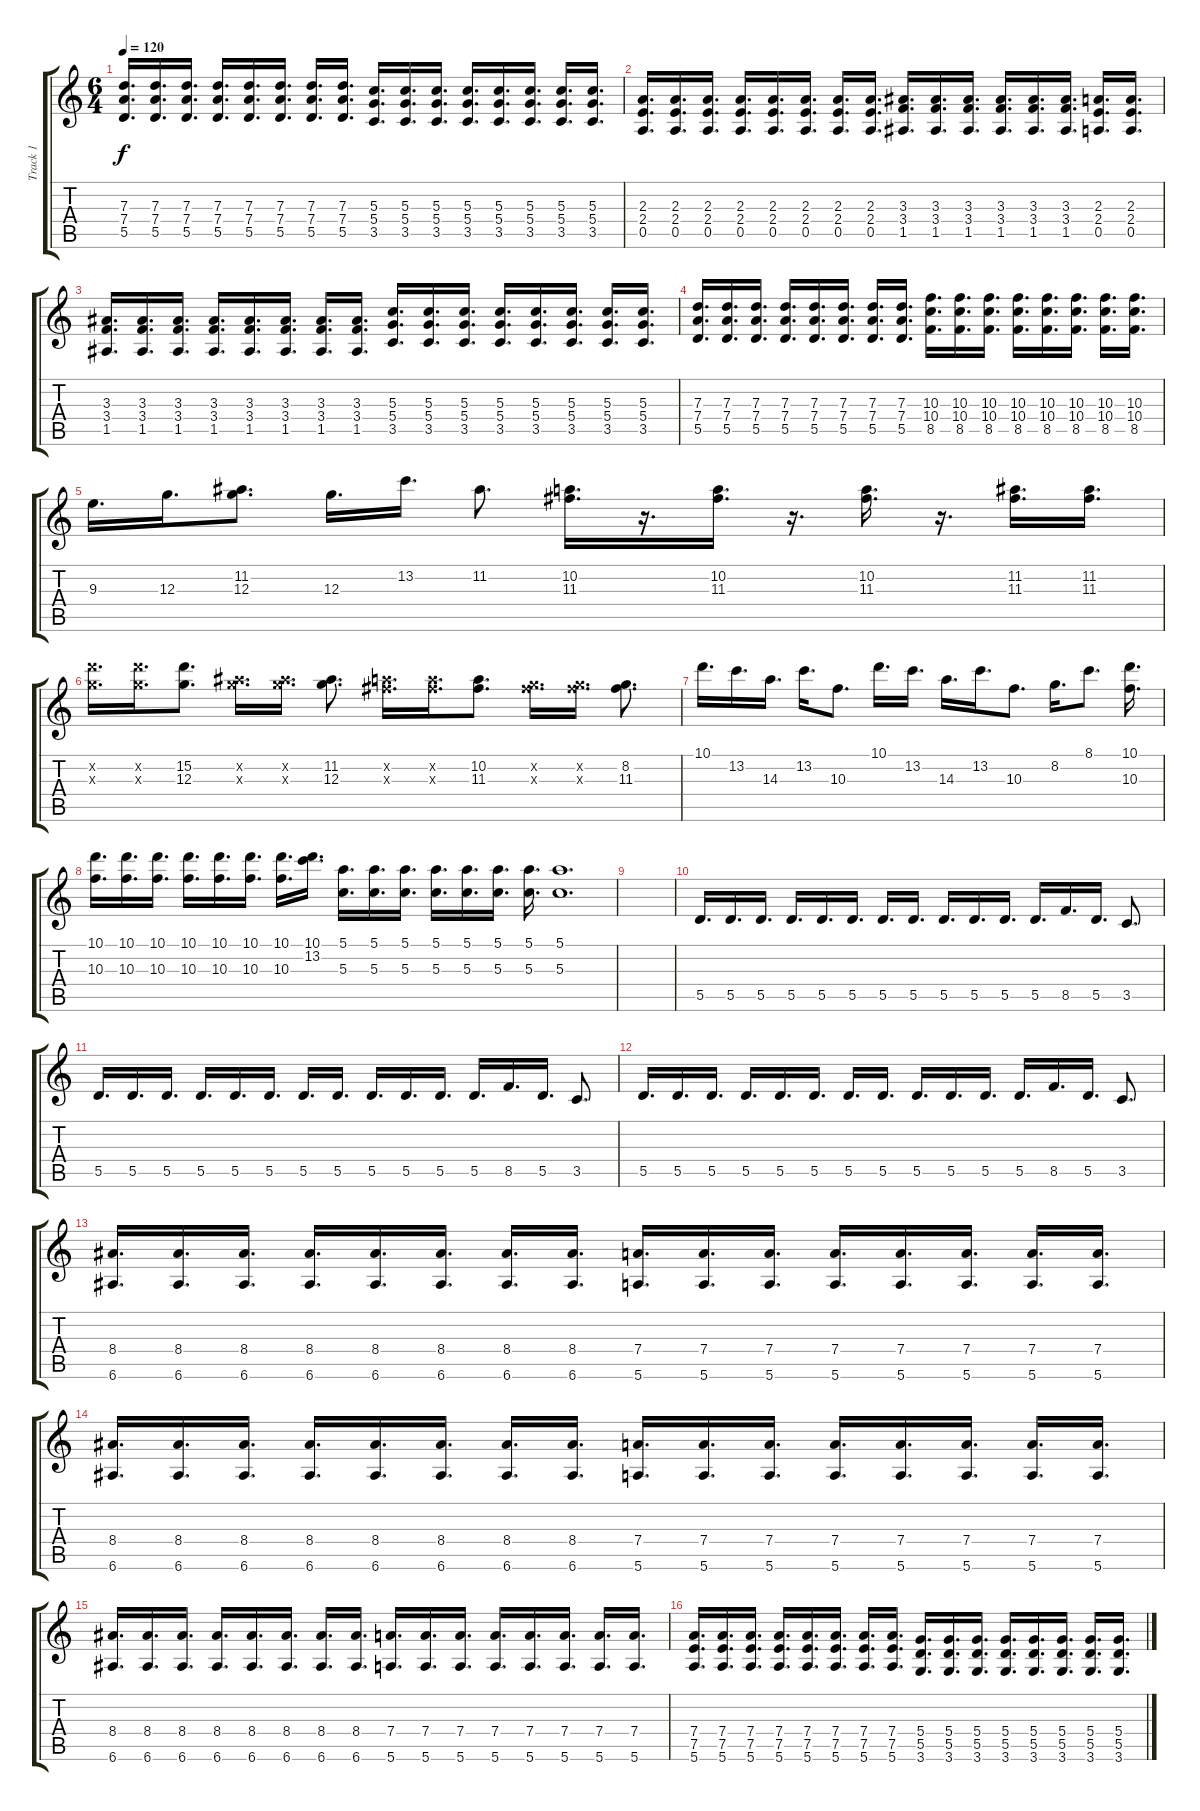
\track ("Track 1" "Track 1") {instrument overdrivenguitar}
\staff {score tabs}
\tuning (E4 B3 G3 D3 A2 E2) {hide}
\ts (6 4)
\tempo 120
\clef g2
\ks c
(7.3 7.4 5.5).16{d dy f} (7.3 7.4 5.5).16{d} (7.3 7.4 5.5).16{d} (7.3 7.4 5.5).16{d} (7.3 7.4 5.5).16{d} (7.3 7.4 5.5).16{d} (7.3 7.4 5.5).16{d} (7.3 7.4 5.5).16{d} (5.3 5.4 3.5).16{d} (5.3 5.4 3.5).16{d} (5.3 5.4 3.5).16{d} (5.3 5.4 3.5).16{d} (5.3 5.4 3.5).16{d} (5.3 5.4 3.5).16{d} (5.3 5.4 3.5).16{d} (5.3 5.4 3.5).16{d} |
(2.3 2.4 0.5).16{d} (2.3 2.4 0.5).16{d} (2.3 2.4 0.5).16{d} (2.3 2.4 0.5).16{d} (2.3 2.4 0.5).16{d} (2.3 2.4 0.5).16{d} (2.3 2.4 0.5).16{d} (2.3 2.4 0.5).16{d} (3.3 3.4 1.5).16{d} (3.3 3.4 1.5).16{d} (3.3 3.4 1.5).16{d} (3.3 3.4 1.5).16{d} (3.3 3.4 1.5).16{d} (3.3 3.4 1.5).16{d} (2.3 2.4 0.5).16{d} (2.3 2.4 0.5).16{d} |
(3.3 3.4 1.5).16{d} (3.3 3.4 1.5).16{d} (3.3 3.4 1.5).16{d} (3.3 3.4 1.5).16{d} (3.3 3.4 1.5).16{d} (3.3 3.4 1.5).16{d} (3.3 3.4 1.5).16{d} (3.3 3.4 1.5).16{d} (5.3 5.4 3.5).16{d} (5.3 5.4 3.5).16{d} (5.3 5.4 3.5).16{d} (5.3 5.4 3.5).16{d} (5.3 5.4 3.5).16{d} (5.3 5.4 3.5).16{d} (5.3 5.4 3.5).16{d} (5.3 5.4 3.5).16{d} |
(7.3 7.4 5.5).16{d} (7.3 7.4 5.5).16{d} (7.3 7.4 5.5).16{d} (7.3 7.4 5.5).16{d} (7.3 7.4 5.5).16{d} (7.3 7.4 5.5).16{d} (7.3 7.4 5.5).16{d} (7.3 7.4 5.5).16{d} (10.3 10.4 8.5).16{d} (10.3 10.4 8.5).16{d} (10.3 10.4 8.5).16{d} (10.3 10.4 8.5).16{d} (10.3 10.4 8.5).16{d} (10.3 10.4 8.5).16{d} (10.3 10.4 8.5).16{d} (10.3 10.4 8.5).16{d} |
9.3.16{d} 12.3.16{d} (11.2 12.3).8{d} 12.3.16{d} 13.2.16{d} 11.2.8{d} (10.2 11.3).16{d} r.16{d} (10.2 11.3).16{d} r.16{d} (10.2 11.3).16{d} r.16{d} (11.2 11.3).16{d} (11.2 11.3).16{d} |
(15.2{x} 12.3{x}).16{d} (15.2{x} 12.3{x}).16{d} (15.2 12.3).8{d} (11.2{x} 12.3{x}).16{d} (11.2{x} 12.3{x}).16{d} (11.2 12.3).8{d} (10.2{x} 11.3{x}).16{d} (10.2{x} 11.3{x}).16{d} (10.2 11.3).8{d} (8.2{x} 11.3{x}).16{d} (8.2{x} 11.3{x}).16{d} (8.2 11.3).8{d} |
10.1.16{d} 13.2.16{d} 14.3.16{d} 13.2.16{d} 10.3.8{d} 10.1.16{d} 13.2.16{d} 14.3.16{d} 13.2.16{d} 10.3.8{d} 8.2.16{d} 8.1.8{d} (10.1 10.3).16{d} |
(10.1 10.3).16{d} (10.1 10.3).16{d} (10.1 10.3).16{d} (10.1 10.3).16{d} (10.1 10.3).16{d} (10.1 10.3).16{d} (10.1 10.3).16{d} (10.1 13.2).16{d} (5.1 5.3).16{d} (5.1 5.3).16{d} (5.1 5.3).16{d} (5.1 5.3).16{d} (5.1 5.3).16{d} (5.1 5.3).16{d} (5.1 5.3).16{d} (5.1 5.3).1{d} |
|
5.5.16{d} 5.5.16{d} 5.5.16{d} 5.5.16{d} 5.5.16{d} 5.5.16{d} 5.5.16{d} 5.5.16{d} 5.5.16{d} 5.5.16{d} 5.5.16{d} 5.5.16{d} 8.5.16{d} 5.5.16{d} 3.5.8{d} |
5.5.16{d} 5.5.16{d} 5.5.16{d} 5.5.16{d} 5.5.16{d} 5.5.16{d} 5.5.16{d} 5.5.16{d} 5.5.16{d} 5.5.16{d} 5.5.16{d} 5.5.16{d} 8.5.16{d} 5.5.16{d} 3.5.8{d} |
5.5.16{d} 5.5.16{d} 5.5.16{d} 5.5.16{d} 5.5.16{d} 5.5.16{d} 5.5.16{d} 5.5.16{d} 5.5.16{d} 5.5.16{d} 5.5.16{d} 5.5.16{d} 8.5.16{d} 5.5.16{d} 3.5.8{d} |
(8.4 6.6).16{d} (8.4 6.6).16{d} (8.4 6.6).16{d} (8.4 6.6).16{d} (8.4 6.6).16{d} (8.4 6.6).16{d} (8.4 6.6).16{d} (8.4 6.6).16{d} (7.4 5.6).16{d} (7.4 5.6).16{d} (7.4 5.6).16{d} (7.4 5.6).16{d} (7.4 5.6).16{d} (7.4 5.6).16{d} (7.4 5.6).16{d} (7.4 5.6).16{d} |
(8.4 6.6).16{d} (8.4 6.6).16{d} (8.4 6.6).16{d} (8.4 6.6).16{d} (8.4 6.6).16{d} (8.4 6.6).16{d} (8.4 6.6).16{d} (8.4 6.6).16{d} (7.4 5.6).16{d} (7.4 5.6).16{d} (7.4 5.6).16{d} (7.4 5.6).16{d} (7.4 5.6).16{d} (7.4 5.6).16{d} (7.4 5.6).16{d} (7.4 5.6).16{d} |
(8.4 6.6).16{d} (8.4 6.6).16{d} (8.4 6.6).16{d} (8.4 6.6).16{d} (8.4 6.6).16{d} (8.4 6.6).16{d} (8.4 6.6).16{d} (8.4 6.6).16{d} (7.4 5.6).16{d} (7.4 5.6).16{d} (7.4 5.6).16{d} (7.4 5.6).16{d} (7.4 5.6).16{d} (7.4 5.6).16{d} (7.4 5.6).16{d} (7.4 5.6).16{d} |
(7.4 7.5 5.6).16{d} (7.4 7.5 5.6).16{d} (7.4 7.5 5.6).16{d} (7.4 7.5 5.6).16{d} (7.4 7.5 5.6).16{d} (7.4 7.5 5.6).16{d} (7.4 7.5 5.6).16{d} (7.4 7.5 5.6).16{d} (5.4 5.5 3.6).16{d} (5.4 5.5 3.6).16{d} (5.4 5.5 3.6).16{d} (5.4 5.5 3.6).16{d} (5.4 5.5 3.6).16{d} (5.4 5.5 3.6).16{d} (5.4 5.5 3.6).16{d} (5.4 5.5 3.6).16{d}
